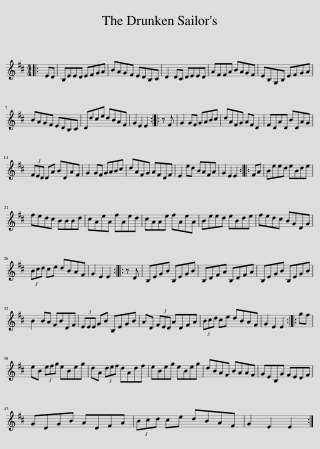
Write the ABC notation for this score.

X:1
L:1/8
M:4/4
I:linebreak $
K:D
V:1 treble
V:1
|: ED | B,EED EFGA | BAGF EDB,C | D2 DC DEED | AFFA BAGF | %5
 EB,G,B, EFGA |$ BAGF EDB,C | Ddce dBAF | G2 E2 E2 :: z F | %10
 G2 GF GABc | dAFG AF D2 | FDAD BDAG |$ (3FED DA BDAF | G2 GF GABc | %15
 dAFG AFDF | E2 ed BAFA | G2 E2 E2 :: FA | Beed eBde |$ %20
 fedc BBBd | cAeA fAed | cAAe fAeA | Beed eBde | fedc BGDG |$ %25
 (3Bcd ce dBAF | G2 E2 E2 :: z D | B,EGB B,EGB | B,DFA B,DFA | %30
 B,EGB B,EGB |$ B2 BA FBDF | (3EEE GB B,EGB | AD (3FED ADFA | (3Bcd ce dBAF | %35
 G2 E2 E2 :: gf |$ eB (3efg eBeg | dA (3def dAdf | eBeg eBeg | %40
 dBAF BAAF | GEB,G FEDF |$ GDGB ADFA | (3Bcd ce dBAF | G2 E2 E2 :| %45
